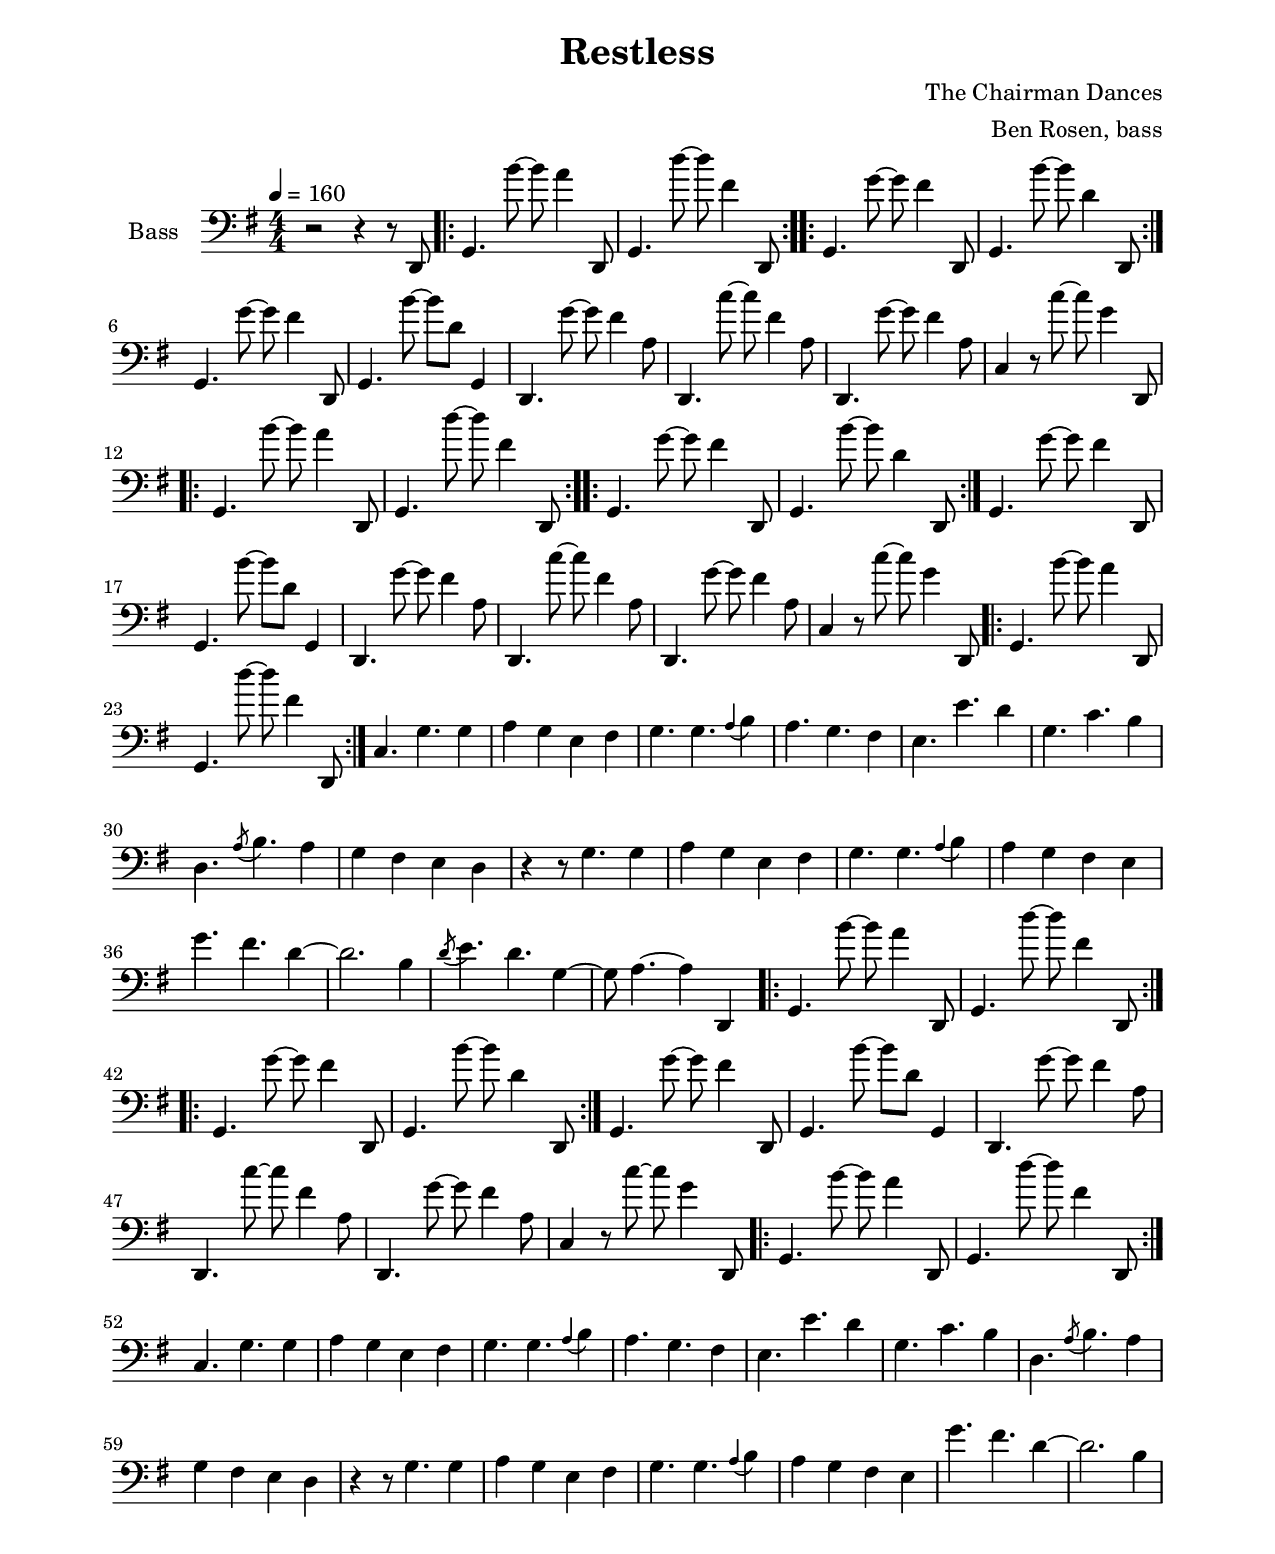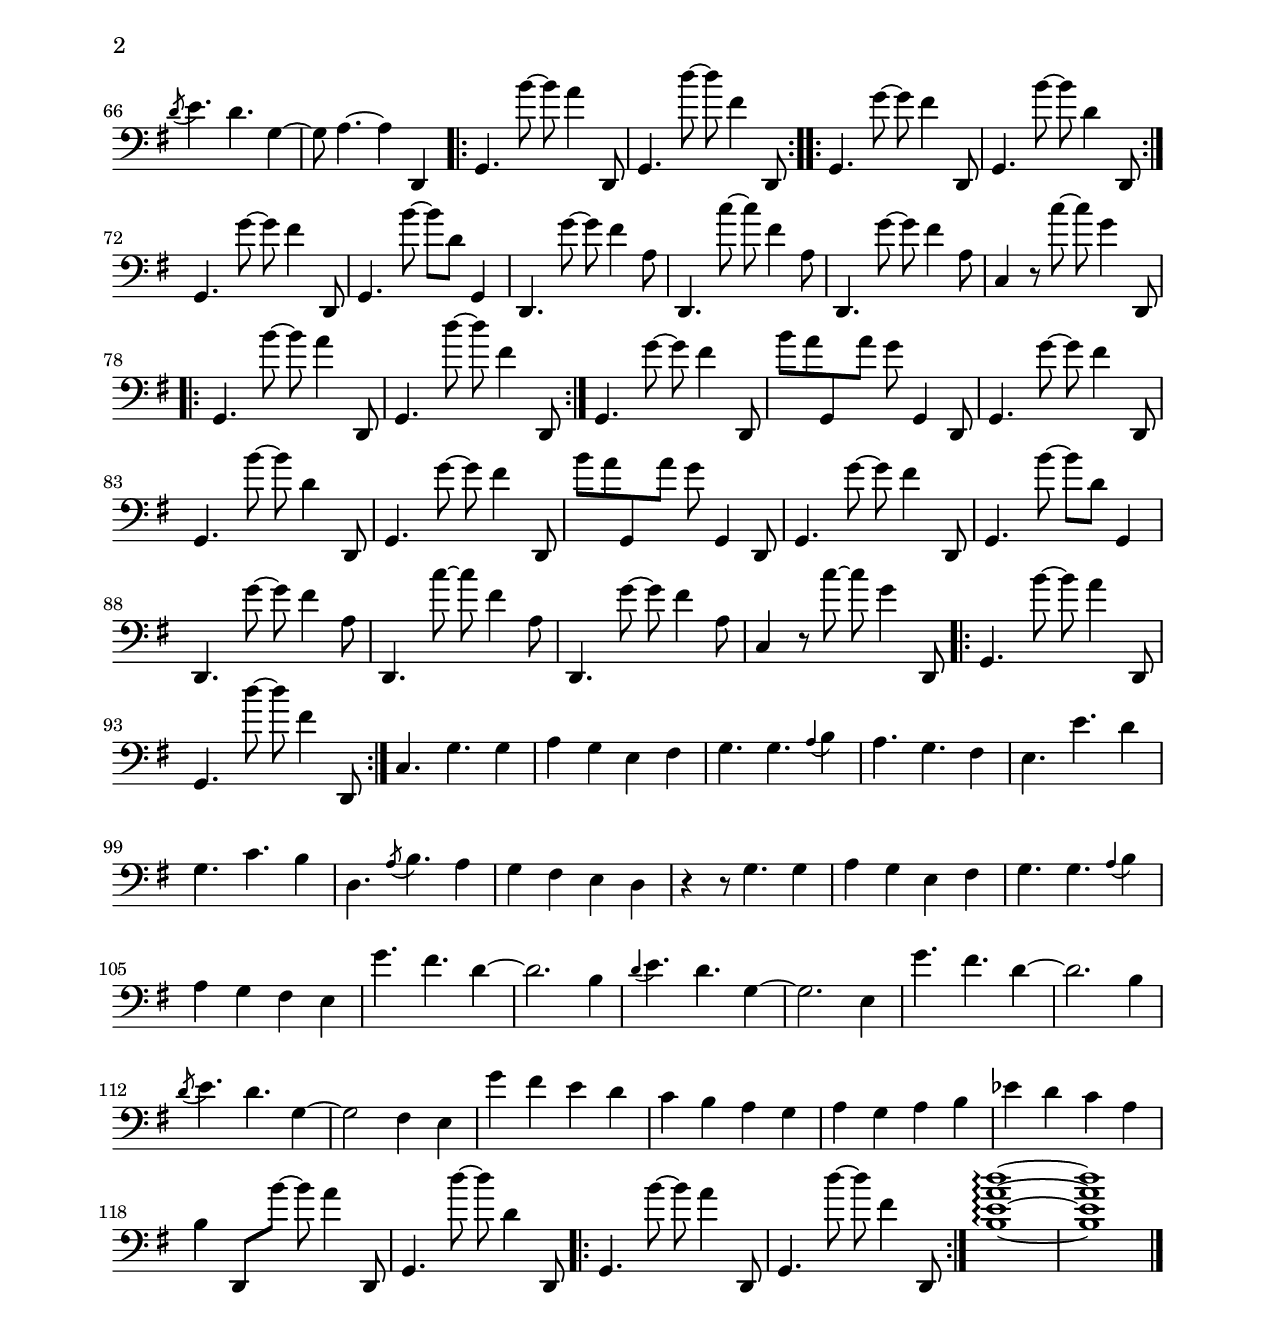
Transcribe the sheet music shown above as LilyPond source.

\version "2.24.0"

\include "settings.ily"

\header {
  title = "Restless"
  composer = "The Chairman Dances"
  arranger = "Ben Rosen, bass"
}

music = \relative d, {
  \clef "bass"
  \tempo 4 = 160
  \key g \major

  | r2 r4 r8 d8

  \repeat volta 2 {
    | g4. b''8 ~ b8 a4 d,,,8
    | g4. d'''8 ~ d8 fs,4 d,,8
  }

  \repeat volta 2 {
    | g4. g''8 ~ g8 fs4 d,,8
    | g4. b''8 ~ b8 d,4 d,,8
  }

  | g4. g''8 ~ g8 fs4 d,,8
  | g4. b''8 ~ b8 d,8 g,,4
  | d4. g''8 ~ g8 fs4 a,8
  | d,,4. c'''8 ~ c8 fs,4 a,8
  | d,,4. g''8 ~ g8 fs4 a,8
  | c,4 r8 c''8 ~ c8 g4 d,,8

  \repeat volta 2 {
    | g4. b''8 ~ b8 a4 d,,,8
    | g4. d'''8 ~ d8 fs,4 d,,8
  }

  \repeat volta 2 {
    | g4. g''8 ~ g8 fs4 d,,8
    | g4. b''8 ~ b8 d,4 d,,8
  }

  | g4. g''8 ~ g8 fs4 d,,8
  | g4. b''8 ~ b8 d,8 g,,4
  | d4. g''8 ~ g8 fs4 a,8
  | d,,4. c'''8 ~ c8 fs,4 a,8
  | d,,4. g''8 ~ g8 fs4 a,8
  | c,4 r8 c''8 ~ c8 g4 d,,8

  \repeat volta 2 {
    | g4. b''8 ~ b8 a4 d,,,8
    | g4. d'''8 ~ d8 fs,4 d,,8
  }

  | c'4. g'4. g4
  | a4 g4 e4 fs4
  | g4. g4. \acciaccatura { a4 } b4
  | a4. g4. fs4

  | e4. e'4. d4
  | g,4. c4. b4
  | d,4. \acciaccatura { a'8 } b4. a4
  | g4 fs4 e4 d4

  | r4 r8 g4. g4
  | a4 g4 e4 fs4
  | g4. g4. \acciaccatura { a4 } b4
  | a4 g4 fs4 e4

  | g'4. fs4. d4 ~
  | d2. b4 \acciaccatura { d8 } e4. d4. g,4 ~
  | g8 a4. ~ a4 d,,4

  \repeat volta 2 {
    | g4. b''8 ~ b8 a4 d,,,8
    | g4. d'''8 ~ d8 fs,4 d,,8
  }

  \repeat volta 2 {
    | g4. g''8 ~ g8 fs4 d,,8
    | g4. b''8 ~ b8 d,4 d,,8
  }

  | g4. g''8 ~ g8 fs4 d,,8
  | g4. b''8 ~ b8 d,8 g,,4
  | d4. g''8 ~ g8 fs4 a,8
  | d,,4. c'''8 ~ c8 fs,4 a,8
  | d,,4. g''8 ~ g8 fs4 a,8
  | c,4 r8 c''8 ~ c8 g4 d,,8

  \repeat volta 2 {
    | g4. b''8 ~ b8 a4 d,,,8
    | g4. d'''8 ~ d8 fs,4 d,,8
  }

  | c'4. g'4. g4
  | a4 g4 e4 fs4
  | g4. g4. \acciaccatura { a4 } b4
  | a4. g4. fs4

  | e4. e'4. d4
  | g,4. c4. b4
  | d,4. \acciaccatura { a'8 } b4. a4
  | g4 fs4 e4 d4

  | r4 r8 g4. g4
  | a4 g4 e4 fs4
  | g4. g4. \acciaccatura { a4 } b4
  | a4 g4 fs4 e4

  | g'4. fs4. d4 ~
  | d2. b4
  | \acciaccatura { d8 } e4. d4. g,4 ~
  | g8 a4. ~ a4 d,,4

  \repeat volta 2 {
    | g4. b''8 ~  b8 a4 d,,,8
    | g4.  d'''8 ~ d8 fs,4 d,,8
  }

  \repeat volta 2 {
    | g4. g''8 ~ g8 fs4 d,,8
    | g4. b''8 ~ b8 d,4 d,,8
  }

  | g4. g''8 ~ g8 fs4 d,,8
  | g4. b''8 ~ b8 d,8 g,,4
  | d4. g''8 ~ g8 fs4 a,8
  | d,,4. c'''8 ~ c8 fs,4 a,8
  | d,,4. g''8 ~ g8 fs4 a,8
  | c,4 r8 c''8 ~ c8 g4 d,,8

  \repeat volta 2 {
    | g4. b''8 ~ b8 a4 d,,,8
    | g4. d'''8 ~ d8 fs,4 d,,8
  }

  | g4. g''8 ~ g8 fs4 d,,8
  | b'''8 a8 g,,8 a''8 g8 g,,4 d8
  | g4. g''8 ~ g8 fs4 d,,8
  | g4. b''8 ~ b8 d,4 d,,8
  | g4. g''8 ~ g8 fs4 d,,8
  | b'''8 a8 g,,8 a''8 g8 g,,4 d8
  | g4. g''8 ~ g8 fs4 d,,8
  | g4. b''8 ~ b8 d,8 g,,4
  | d4. g''8 ~ g8 fs4 a,8
  | d,,4. c'''8 ~ c8 fs,4 a,8
  | d,,4. g''8 ~ g8 fs4 a,8
  | c,4 r8 c''8 ~ c8 g4 d,,8

  \repeat volta 2 {
    | g4. b''8 ~ b8 a4 d,,,8
    | g4. d'''8 ~ d8 fs,4 d,,8
  }

  | c'4. g'4. g4
  | a4 g4 e4 fs4
  | g4. g4. \acciaccatura { a4 } b4
  | a4. g4. fs4
  | e4. e'4. d4
  | g,4. c4. b4
  | d,4. \acciaccatura { a'8 } b4. a4
  | g4 fs4 e4 d4
  | r4 r8 g4. g4
  | a4 g4 e4 fs4
  | g4. g4. \acciaccatura { a4 } b4
  | a4 g4 fs4 e4
  | g'4. fs4. d4 ~
  | d2. b4
  | \acciaccatura { d4 } e4. d4. g,4 ~
  | g2. e4
  | g'4. fs4. d4 ~
  | d2. b4
  | \acciaccatura { d8 } e4. d4. g,4 ~
  | g2 fs4 e4
  | g'4 fs4 e4 d4
  | c4 b4 a4 g4
  | a4 g4 a4 b4
  | ef4 d4 c4 a4
  | b4 d,,8  b'''8 ~ b8 a4 d,,,8
  | g4.  d'''8 ~ d8 d,4 d,,8

  \repeat volta 2 {
    | g4.  b''8 ~ b8 a4 d,,,8
    | g4.  d'''8 ~ d8 fs,4 d,,8
  }

  | <b'' e a d>1 ~ \arpeggio
  | <b e a d>1

  \bar "|."
}

\score {
  \new Staff \with {
    instrumentName = "Bass"
    \numericTimeSignature
  } {
    \compressMMRests
    \music
  }
}
